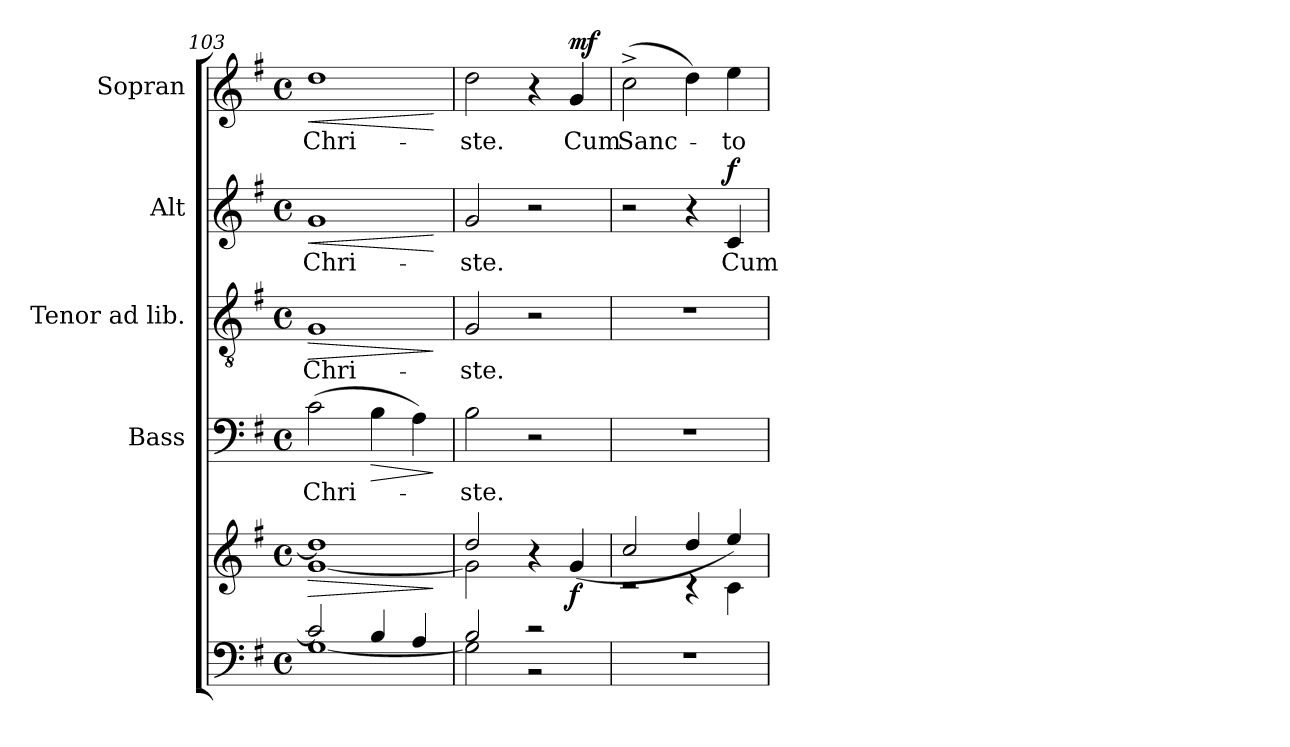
**kern	**kern	**dynam	**kern	**text	**dynam	**kern	**text	**dynam	**kern	**text	**dynam	**kern	**text	**dynam
*part5	*part5	*part5	*part4	*part4	*part4	*part3	*part3	*part3	*part2	*part2	*part2	*part1	*part1	*part1
*staff6	*staff5	*staff5/6	*staff4	*staff4	*staff4	*staff3	*staff3	*staff3	*staff2	*staff2	*staff2	*staff1	*staff1	*staff1
*	*	*	*I"Bass	*	*	*I"Tenor ad lib.	*	*	*I"Alt	*	*	*I"Sopran	*	*
*	*	*	*I'B.	*	*	*I'T.	*	*	*I'A.	*	*	*I'S.	*	*
*clefF4	*clefG2	*	*clefF4	*	*	*clefGv2	*	*	*clefG2	*	*	*clefG2	*	*
*k[f#]	*k[f#]	*	*k[f#]	*	*	*k[f#]	*	*	*k[f#]	*	*	*k[f#]	*	*
*G:	*G:	*	*G:	*	*	*G:	*	*	*G:	*	*	*G:	*	*
*M4/4	*M4/4	*	*M4/4	*	*	*M4/4	*	*	*M4/4	*	*	*M4/4	*	*
*met(c)	*met(c)	*	*met(c)	*	*	*met(c)	*	*	*met(c)	*	*	*met(c)	*	*
=103	=103	=103	=103	=103	=103	=103	=103	=103	=103	=103	=103	=103	=103	=103
*^	*	*	*	*	*	*	*	*	*	*	*	*	*	*
!	!	!	!LO:HP:b	!	!LO:LY:b	!	!	!LO:LY:b	!LO:HP:b	!	!LO:LY:b	!LO:HP:b	!	!	!
*	*	*^	*	*	*	*	*	*	*	*	*	*	*	*	*
!	!	!	!	!	!	!	!	!	!	!	!	!	!LO:HP:n=1:b	!	!LO:LY:b	!LO:HP:b
!	!	!	!	!	!	!	!	!	!	!	!	!	!	!	!	!LO:HP:n=1:b
2c/]	[<1G	1dd]	[<1g	>	(>2c\	Chri-	.	1G	Chri-	>	1g	Chri-	< >	1dd	Chri-	< >
!	!	!	!	!	!	!	!LO:HP:b	!	!	!	!	!	!	!	!	!
4B/	.	.	.	.	4B\	.	>	.	.	.	.	.	.	.	.	.
4A/	.	.	.	.	4A\)	.	.	.	.	.	.	.	.	.	.	.
*v	*v	*	*	*	*	*	*	*	*	*	*	*	*	*	*	*
*	*v	*v	*	*	*	*	*	*	*	*	*	*	*	*	*
.	.	]	.	.	]	.	.	]	.	.	[	.	.	[
!!LO:LB:g=z
=104	=104	=104	=104	=104	=104	=104	=104	=104	=104	=104	=104	=104	=104	=104
*^	*^	*	*	*	*	*	*	*	*	*	*	*	*	*
!	!	!	!	!	!	!LO:LY:b	!	!	!LO:LY:b	!	!	!LO:LY:b	!	!	!LO:LY:b	!
2B/	2G\]	2dd/	2g\]	.	2B\	-ste.	.	2G/	-ste.	.	2g/	-ste.	.	2dd\	-ste.	.
2r	2r	4r	2ryy	.	2r	.	.	2r	.	.	2r	.	]	4r	.	]
!	!	!	!	!LO:DY:b	!	!	!	!	!	!	!	!	!	!	!LO:LY:b	!LO:DY:a
.	.	(4g/	.	f	.	.	.	.	.	.	.	.	.	4g/	Cum	mf
*v	*v	*	*	*	*	*	*	*	*	*	*	*	*	*	*	*
=105	=105	=105	=105	=105	=105	=105	=105	=105	=105	=105	=105	=105	=105	=105	=105
!	!	!	!	!	!	!	!	!	!	!	!	!	!	!LO:LY:b	!
1r	2cc/	2rc	.	1r	.	.	1r	.	.	2r	.	.	(>2cc^>\	Sanc-	.
.	4dd/	4rc	.	.	.	.	.	.	.	4r	.	.	4dd\)	.	.
!	!	!	!	!	!	!	!	!	!	!	!LO:LY:b	!LO:DY:a	!	!LO:LY:b	!
.	4ee/)	4c\	.	.	.	.	.	.	.	4c/	Cum	f	4ee\	-to	.
*	*v	*v	*	*	*	*	*	*	*	*	*	*	*	*	*
=	=	=	=	=	=	=	=	=	=	=	=	=	=	=
*-	*-	*-	*-	*-	*-	*-	*-	*-	*-	*-	*-	*-	*-	*-
